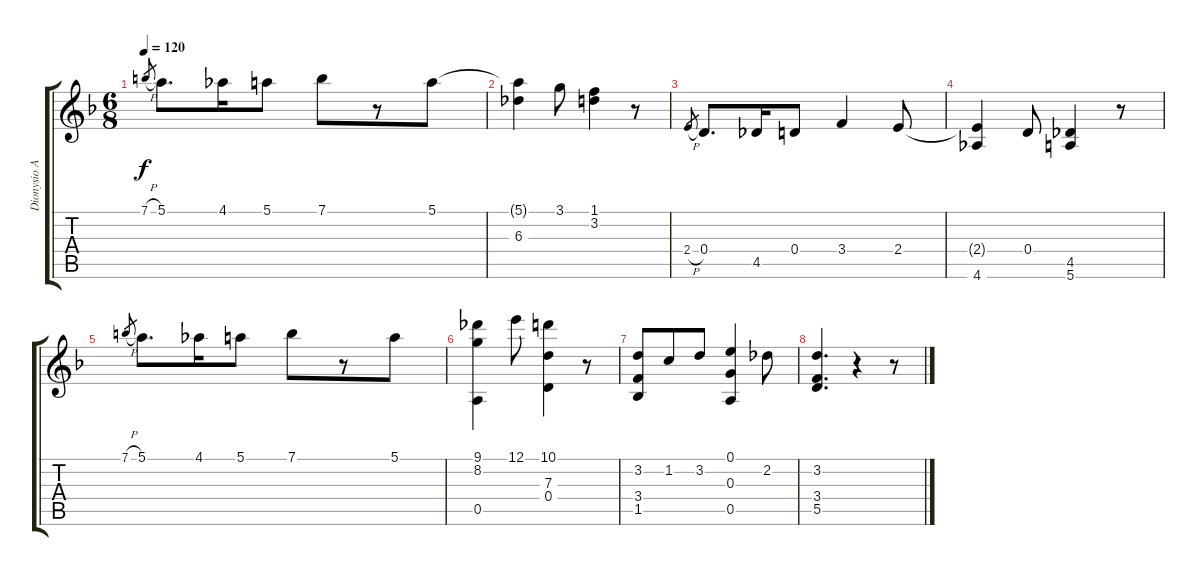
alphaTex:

\track ("Dionysio Aguado" "Dionysio A") {instrument acousticguitarnylon}
\staff {score tabs}
\tuning (E4 B3 G3 D3 A2 E2) {hide}
\ts (6 8)
\tempo 120
\clef g2
\ks f
7.1{h}.8{gr dy f} 5.1.8{d} 4.1.16 5.1.8 7.1.8 r.8 5.1.8 |
(5.1{t} 6.3).4 3.1.8 (1.1 3.2).4 r.8 |
2.4{h}.8{gr} 0.4.8{d} 4.5.16 0.4.8 3.4.4 2.4.8 |
(2.4{t} 4.6).4 0.4.8 (4.5 5.6).4 r.8 |
7.1{h}.8{gr} 5.1.8{d} 4.1.16 5.1.8 7.1.8 r.8 5.1.8 |
(9.1 8.2 0.5).4 12.1.8 (10.1 7.3 0.4).4 r.8 |
(3.2 3.4 1.5).8 1.2.8 3.2.8 (0.1 0.3 0.5).4 2.2.8 |
(3.2 3.4 5.5).4{d} r.4 r.8
